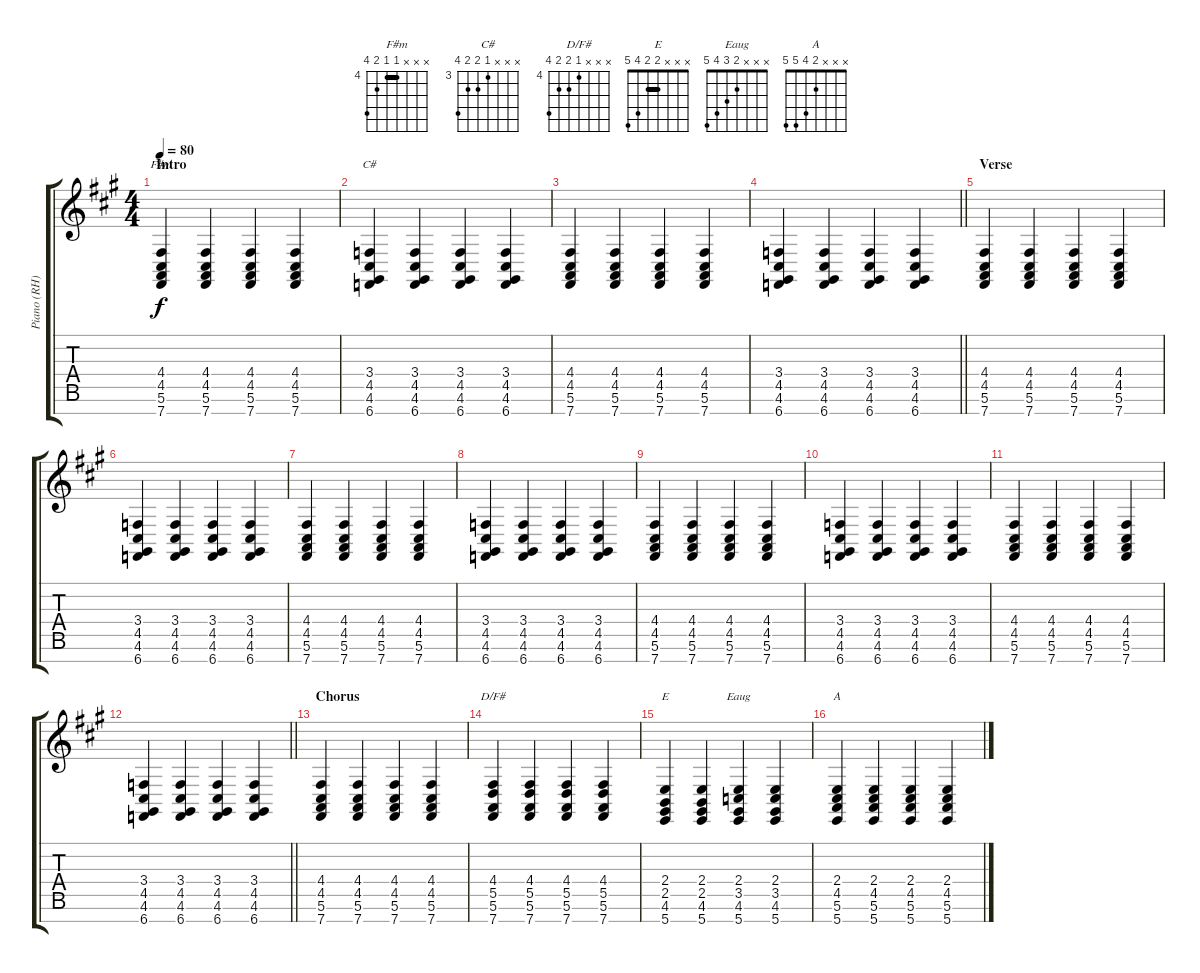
\track ("Piano (RH)" "Piano (RH)") {instrument brightacousticpiano}
\staff {score tabs}
\tuning (E4 B3 G3 D3 A2 E2 B1) {hide}
\chord ("F#m" x x x 4 4 5 7) {firstfret 4 barre 4}
\chord ("C#" x x x 3 4 4 6) {firstfret 3}
\chord ("D/F#" x x x 4 5 5 7) {firstfret 4}
\chord ("E" x x x 2 2 4 5) {barre 2}
\chord ("Eaug" x x x 2 3 4 5)
\chord ("A" x x x 2 4 5 5)
\ts (4 4)
\section ("" "Intro")
\tempo 80
\clef g2
\ks f#minor
(4.4 4.5 5.6 7.7).4{ch "F#m" dy f instrument brightacousticpiano} (4.4 4.5 5.6 7.7).4 (4.4 4.5 5.6 7.7).4 (4.4 4.5 5.6 7.7).4 |
(3.4 4.5 4.6 6.7).4{ch "C#"} (3.4 4.5 4.6 6.7).4 (3.4 4.5 4.6 6.7).4 (3.4 4.5 4.6 6.7).4 |
(4.4 4.5 5.6 7.7).4 (4.4 4.5 5.6 7.7).4 (4.4 4.5 5.6 7.7).4 (4.4 4.5 5.6 7.7).4 |
\barLineRight lightlight
(3.4 4.5 4.6 6.7).4 (3.4 4.5 4.6 6.7).4 (3.4 4.5 4.6 6.7).4 (3.4 4.5 4.6 6.7).4 |
\section ("" "Verse")
(4.4 4.5 5.6 7.7).4 (4.4 4.5 5.6 7.7).4 (4.4 4.5 5.6 7.7).4 (4.4 4.5 5.6 7.7).4 |
(3.4 4.5 4.6 6.7).4 (3.4 4.5 4.6 6.7).4 (3.4 4.5 4.6 6.7).4 (3.4 4.5 4.6 6.7).4 |
(4.4 4.5 5.6 7.7).4 (4.4 4.5 5.6 7.7).4 (4.4 4.5 5.6 7.7).4 (4.4 4.5 5.6 7.7).4 |
(3.4 4.5 4.6 6.7).4 (3.4 4.5 4.6 6.7).4 (3.4 4.5 4.6 6.7).4 (3.4 4.5 4.6 6.7).4 |
(4.4 4.5 5.6 7.7).4 (4.4 4.5 5.6 7.7).4 (4.4 4.5 5.6 7.7).4 (4.4 4.5 5.6 7.7).4 |
(3.4 4.5 4.6 6.7).4 (3.4 4.5 4.6 6.7).4 (3.4 4.5 4.6 6.7).4 (3.4 4.5 4.6 6.7).4 |
(4.4 4.5 5.6 7.7).4 (4.4 4.5 5.6 7.7).4 (4.4 4.5 5.6 7.7).4 (4.4 4.5 5.6 7.7).4 |
\barLineRight lightlight
(3.4 4.5 4.6 6.7).4 (3.4 4.5 4.6 6.7).4 (3.4 4.5 4.6 6.7).4 (3.4 4.5 4.6 6.7).4 |
\section ("" "Chorus")
(4.4 4.5 5.6 7.7).4 (4.4 4.5 5.6 7.7).4 (4.4 4.5 5.6 7.7).4 (4.4 4.5 5.6 7.7).4 |
(4.4 5.5 5.6 7.7).4{ch "D/F#"} (4.4 5.5 5.6 7.7).4 (4.4 5.5 5.6 7.7).4 (4.4 5.5 5.6 7.7).4 |
(2.4 2.5 4.6 5.7).4{ch "E"} (2.4 2.5 4.6 5.7).4 (2.4 3.5 4.6 5.7).4{ch "Eaug"} (2.4 3.5 4.6 5.7).4 |
(2.4 4.5 5.6 5.7).4{ch "A"} (2.4 4.5 5.6 5.7).4 (2.4 4.5 5.6 5.7).4 (2.4 4.5 5.6 5.7).4
